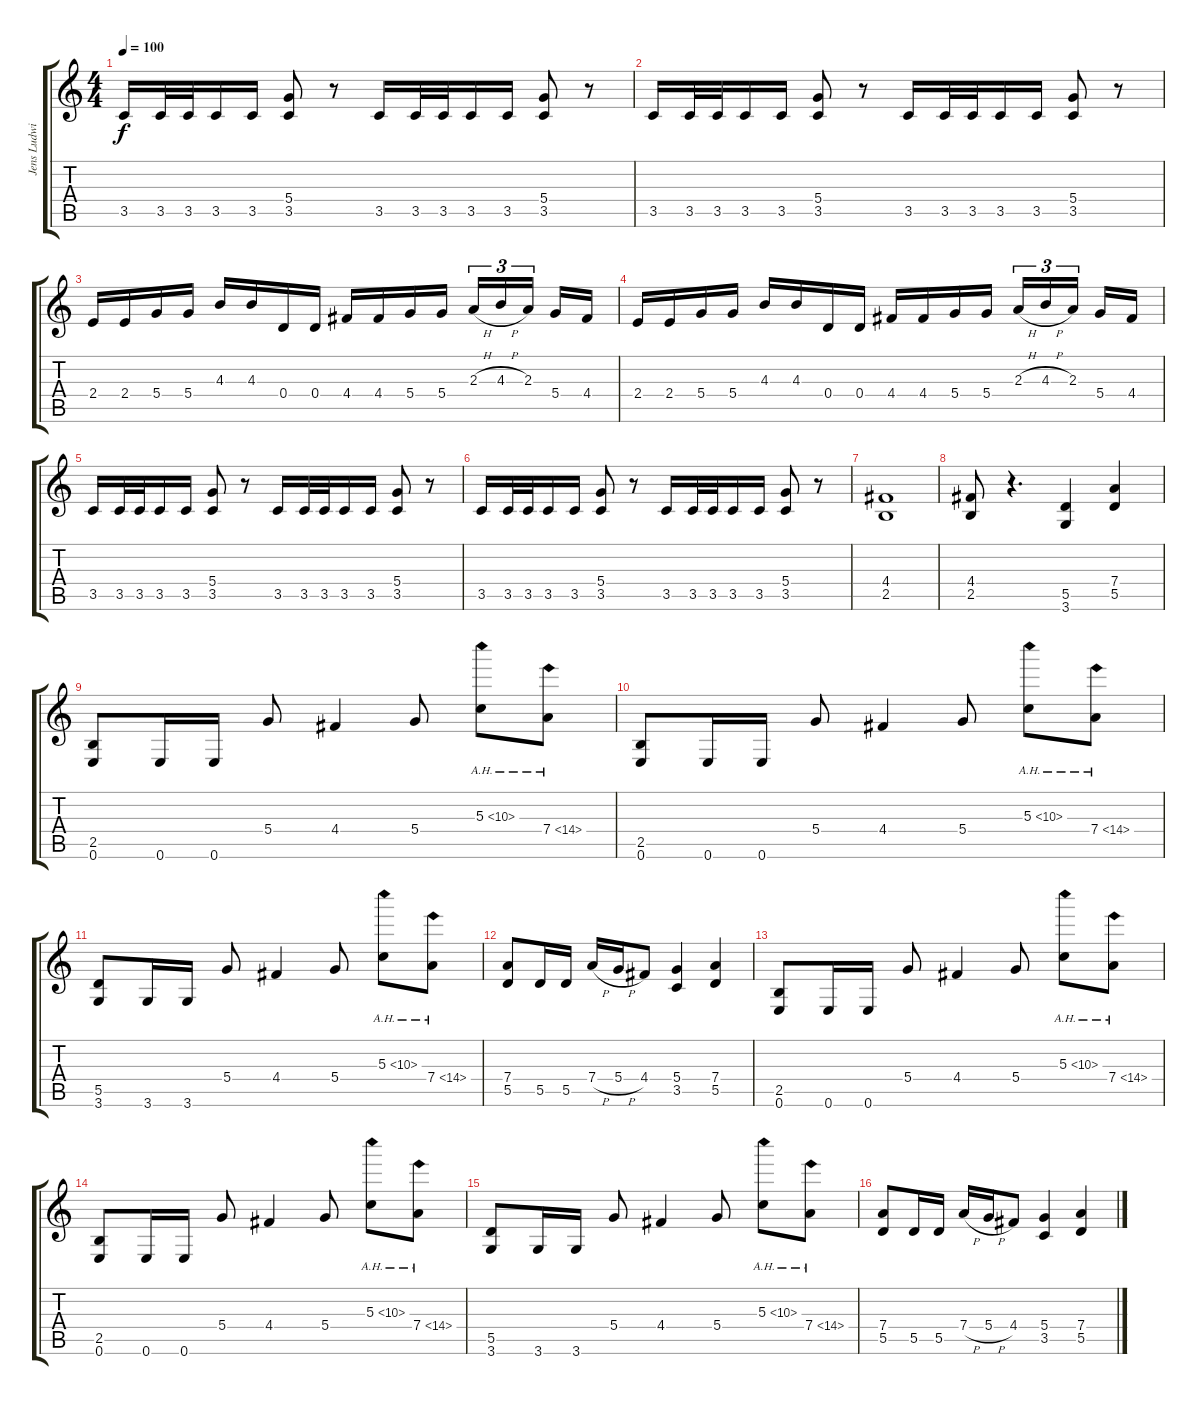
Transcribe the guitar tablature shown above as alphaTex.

\track ("Jens Ludwig" "Jens Ludwi") {instrument distortionguitar}
\staff {score tabs}
\tuning (E4 B3 G3 D3 A2 E2) {hide}
\ts (4 4)
\tempo 100
\clef g2
\ks c
3.5.16{dy f} 3.5.32 3.5.32 3.5.16 3.5.16 (5.4 3.5).8 r.8 3.5.16 3.5.32 3.5.32 3.5.16 3.5.16 (5.4 3.5).8 r.8 |
3.5.16 3.5.32 3.5.32 3.5.16 3.5.16 (5.4 3.5).8 r.8 3.5.16 3.5.32 3.5.32 3.5.16 3.5.16 (5.4 3.5).8 r.8 |
2.4.16 2.4.16 5.4.16 5.4.16 4.3.16 4.3.16 0.4.16 0.4.16 4.4.16 4.4.16 5.4.16 5.4.16 2.3{h}.16{tu (3 2)} 4.3{h}.16{tu (3 2)} 2.3.16{tu (3 2)} 5.4.16 4.4.16 |
2.4.16 2.4.16 5.4.16 5.4.16 4.3.16 4.3.16 0.4.16 0.4.16 4.4.16 4.4.16 5.4.16 5.4.16 2.3{h}.16{tu (3 2)} 4.3{h}.16{tu (3 2)} 2.3.16{tu (3 2)} 5.4.16 4.4.16 |
3.5.16 3.5.32 3.5.32 3.5.16 3.5.16 (5.4 3.5).8 r.8 3.5.16 3.5.32 3.5.32 3.5.16 3.5.16 (5.4 3.5).8 r.8 |
3.5.16 3.5.32 3.5.32 3.5.16 3.5.16 (5.4 3.5).8 r.8 3.5.16 3.5.32 3.5.32 3.5.16 3.5.16 (5.4 3.5).8 r.8 |
(4.4 2.5).1 |
(4.4 2.5).8 r.4{d} (5.5 3.6).4 (7.4 5.5).4 |
(2.5 0.6).8 0.6.16 0.6.16 5.4.8 4.4.4 5.4.8 5.3{ah 5}.8 7.4{ah 7}.8 |
(2.5 0.6).8 0.6.16 0.6.16 5.4.8 4.4.4 5.4.8 5.3{ah 5}.8 7.4{ah 7}.8 |
(5.5 3.6).8 3.6.16 3.6.16 5.4.8 4.4.4 5.4.8 5.3{ah 5}.8 7.4{ah 7}.8 |
(7.4 5.5).8 5.5.16 5.5.16 7.4{h}.16 5.4{h}.16 4.4.8 (5.4 3.5).4 (7.4 5.5).4 |
(2.5 0.6).8 0.6.16 0.6.16 5.4.8 4.4.4 5.4.8 5.3{ah 5}.8 7.4{ah 7}.8 |
(2.5 0.6).8 0.6.16 0.6.16 5.4.8 4.4.4 5.4.8 5.3{ah 5}.8 7.4{ah 7}.8 |
(5.5 3.6).8 3.6.16 3.6.16 5.4.8 4.4.4 5.4.8 5.3{ah 5}.8 7.4{ah 7}.8 |
(7.4 5.5).8 5.5.16 5.5.16 7.4{h}.16 5.4{h}.16 4.4.8 (5.4 3.5).4 (7.4 5.5).4
